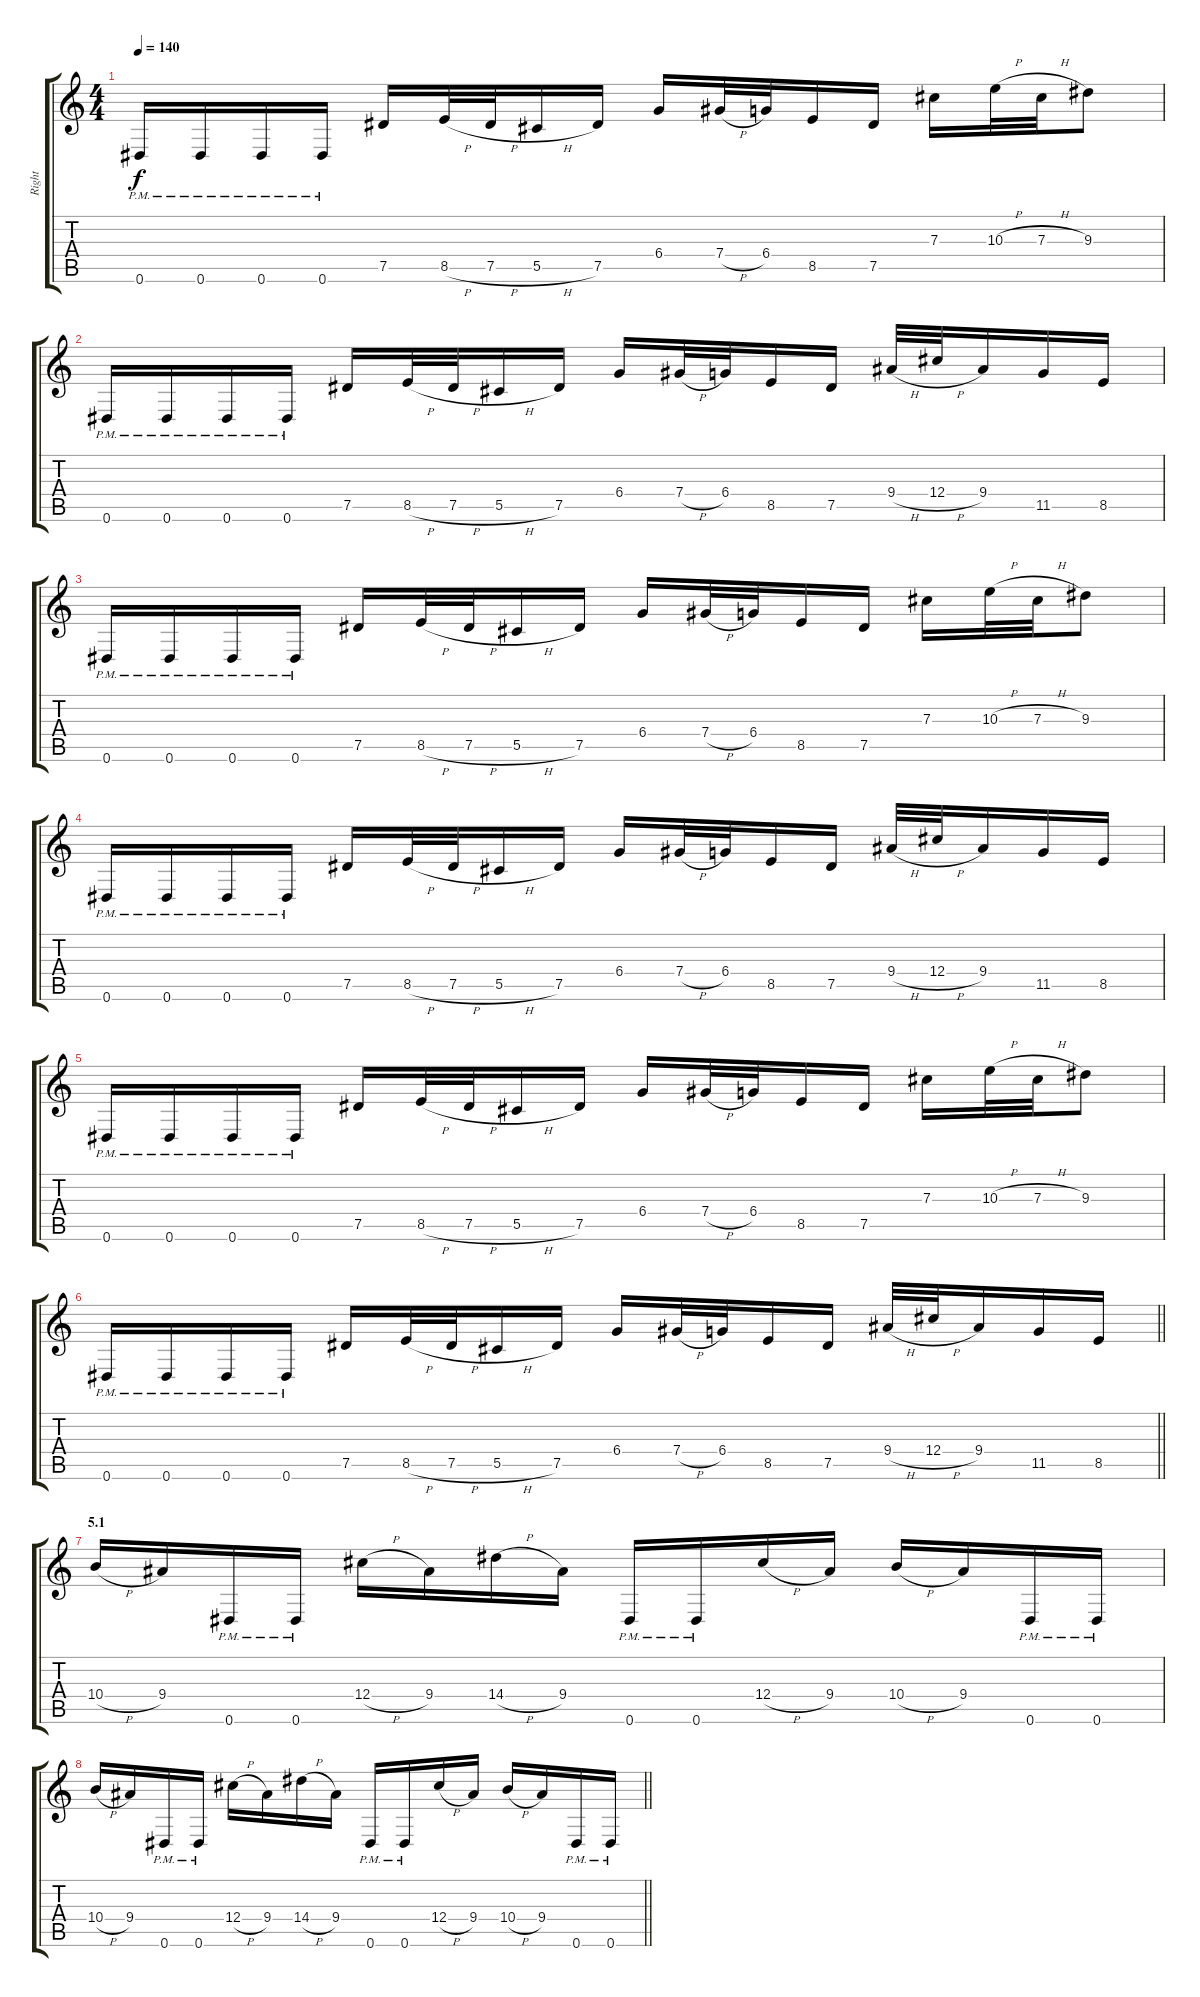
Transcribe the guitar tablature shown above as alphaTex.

\track ("Right" "Right") {instrument distortionguitar}
\staff {score tabs}
\tuning (Eb4 Bb3 Gb3 Db3 Ab2 Eb2) {hide}
\ts (4 4)
\tempo 140
\clef g2
\ks c
0.6{pm}.16{dy f} 0.6{pm}.16 0.6{pm}.16 0.6{pm}.16 7.5.16 8.5{h}.32 7.5{h}.32 5.5{h}.16 7.5.16 6.4.16 7.4{h}.32 6.4.32 8.5.16 7.5.16 7.3.16 10.3{h}.32 7.3{h}.32 9.3.8 |
0.6{pm}.16 0.6{pm}.16 0.6{pm}.16 0.6{pm}.16 7.5.16 8.5{h}.32 7.5{h}.32 5.5{h}.16 7.5.16 6.4.16 7.4{h}.32 6.4.32 8.5.16 7.5.16 9.4{h}.32 12.4{h}.32 9.4.16 11.5.16 8.5.16 |
0.6{pm}.16 0.6{pm}.16 0.6{pm}.16 0.6{pm}.16 7.5.16 8.5{h}.32 7.5{h}.32 5.5{h}.16 7.5.16 6.4.16 7.4{h}.32 6.4.32 8.5.16 7.5.16 7.3.16 10.3{h}.32 7.3{h}.32 9.3.8 |
0.6{pm}.16 0.6{pm}.16 0.6{pm}.16 0.6{pm}.16 7.5.16 8.5{h}.32 7.5{h}.32 5.5{h}.16 7.5.16 6.4.16 7.4{h}.32 6.4.32 8.5.16 7.5.16 9.4{h}.32 12.4{h}.32 9.4.16 11.5.16 8.5.16 |
0.6{pm}.16 0.6{pm}.16 0.6{pm}.16 0.6{pm}.16 7.5.16 8.5{h}.32 7.5{h}.32 5.5{h}.16 7.5.16 6.4.16 7.4{h}.32 6.4.32 8.5.16 7.5.16 7.3.16 10.3{h}.32 7.3{h}.32 9.3.8 |
\barLineRight lightlight
0.6{pm}.16 0.6{pm}.16 0.6{pm}.16 0.6{pm}.16 7.5.16 8.5{h}.32 7.5{h}.32 5.5{h}.16 7.5.16 6.4.16 7.4{h}.32 6.4.32 8.5.16 7.5.16 9.4{h}.32 12.4{h}.32 9.4.16 11.5.16 8.5.16 |
\section ("" "5.1")
10.4{h}.16 9.4.16 0.6{pm}.16 0.6{pm}.16 12.4{h}.16 9.4.16 14.4{h}.16 9.4.16 0.6{pm}.16 0.6{pm}.16 12.4{h}.16 9.4.16 10.4{h}.16 9.4.16 0.6{pm}.16 0.6{pm}.16 |
\barLineRight lightlight
10.4{h}.16 9.4.16 0.6{pm}.16 0.6{pm}.16 12.4{h}.16 9.4.16 14.4{h}.16 9.4.16 0.6{pm}.16 0.6{pm}.16 12.4{h}.16 9.4.16 10.4{h}.16 9.4.16 0.6{pm}.16 0.6{pm}.16
